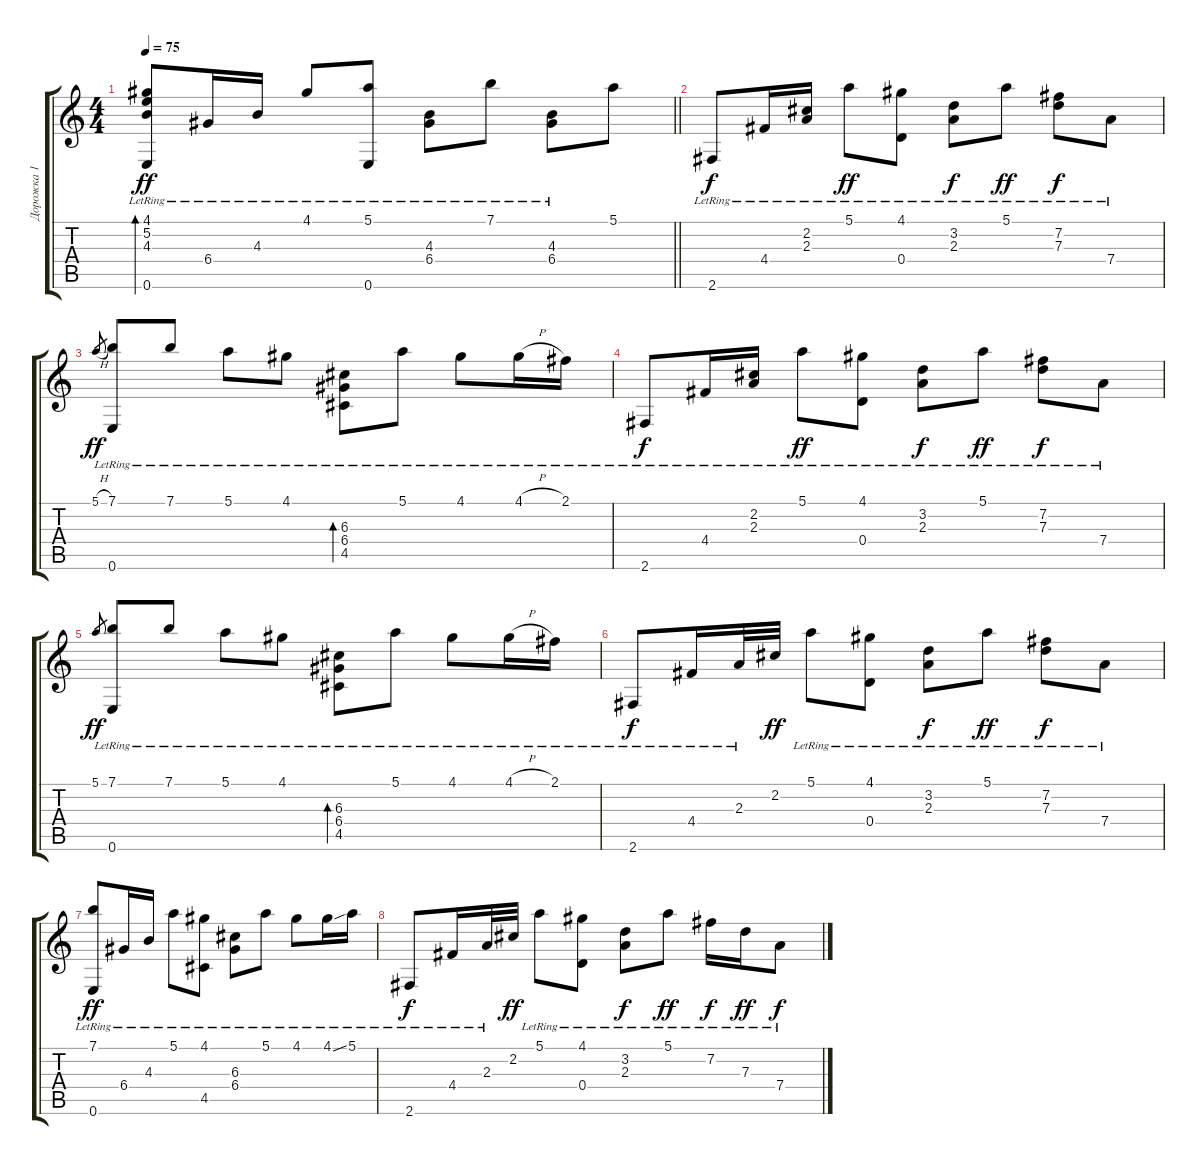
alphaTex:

\track ("Дорожка 1" "Дорожка 1") {instrument acousticguitarnylon}
\staff {score tabs}
\tuning (E4 B3 G3 D3 A2 E2) {hide}
\ts (4 4)
\tempo 75
\clef g2
\barLineRight lightlight
\ks c
(4.1{lr} 5.2{lr} 4.3{lr} 0.6{lr}).8{bd 60 dy ff} 6.4{lr}.16 4.3{lr}.16 4.1{lr}.8 (5.1{lr} 0.6{lr}).8 (4.3{lr} 6.4{lr}).8 7.1{lr}.8 (4.3{lr} 6.4{lr}).8 5.1.8 |
\section ("" "")
2.6{lr}.8{dy f} 4.4{lr}.16 (2.2{lr} 2.3{lr}).16 5.1{lr}.8{dy ff} (4.1{lr} 0.4{lr}).8 (3.2{lr} 2.3{lr}).8{dy f} 5.1{lr}.8{dy ff} (7.2{lr} 7.3{lr}).8{dy f} 7.4{lr}.8 |
5.1{h}.8{gr dy ff} (7.1{lr} 0.6{lr}).8 7.1{lr}.8 5.1{lr}.8 4.1{lr}.8 (6.3{lr} 6.4{lr} 4.5{lr}).8{bd 60} 5.1{lr}.8 4.1{lr}.8 4.1{h lr}.16 2.1{lr}.16 |
2.6{lr}.8{dy f} 4.4{lr}.16 (2.2{lr} 2.3{lr}).16 5.1{lr}.8{dy ff} (4.1{lr} 0.4{lr}).8 (3.2{lr} 2.3{lr}).8{dy f} 5.1{lr}.8{dy ff} (7.2{lr} 7.3{lr}).8{dy f} 7.4{lr}.8 |
5.1.8{gr dy ff} (7.1{lr} 0.6{lr}).8 7.1{lr}.8 5.1{lr}.8 4.1{lr}.8 (6.3{lr} 6.4{lr} 4.5{lr}).8{bd 60} 5.1{lr}.8 4.1{lr}.8 4.1{h lr}.16 2.1{lr}.16 |
2.6{lr}.8{dy f} 4.4{lr}.16 2.3{lr}.32 2.2.32{dy ff} 5.1{lr}.8 (4.1{lr} 0.4{lr}).8 (3.2{lr} 2.3{lr}).8{dy f} 5.1{lr}.8{dy ff} (7.2{lr} 7.3{lr}).8{dy f} 7.4{lr}.8 |
(7.1{lr} 0.6{lr}).8{dy ff} 6.4{lr}.16 4.3{lr}.16 5.1{lr}.8 (4.1{lr} 4.5).8 (6.3{lr} 6.4{lr}).8 5.1{lr}.8 4.1{lr}.8 4.1{ss lr}.16 5.1{lr}.16 |
2.6{lr}.8{dy f} 4.4{lr}.16 2.3{lr}.32 2.2.32{dy ff} 5.1{lr}.8 (4.1{lr} 0.4{lr}).8 (3.2{lr} 2.3{lr}).8{dy f} 5.1{lr}.8{dy ff} 7.2{lr}.16{dy f} 7.3{lr}.16{dy ff} 7.4{lr}.8{dy f}
